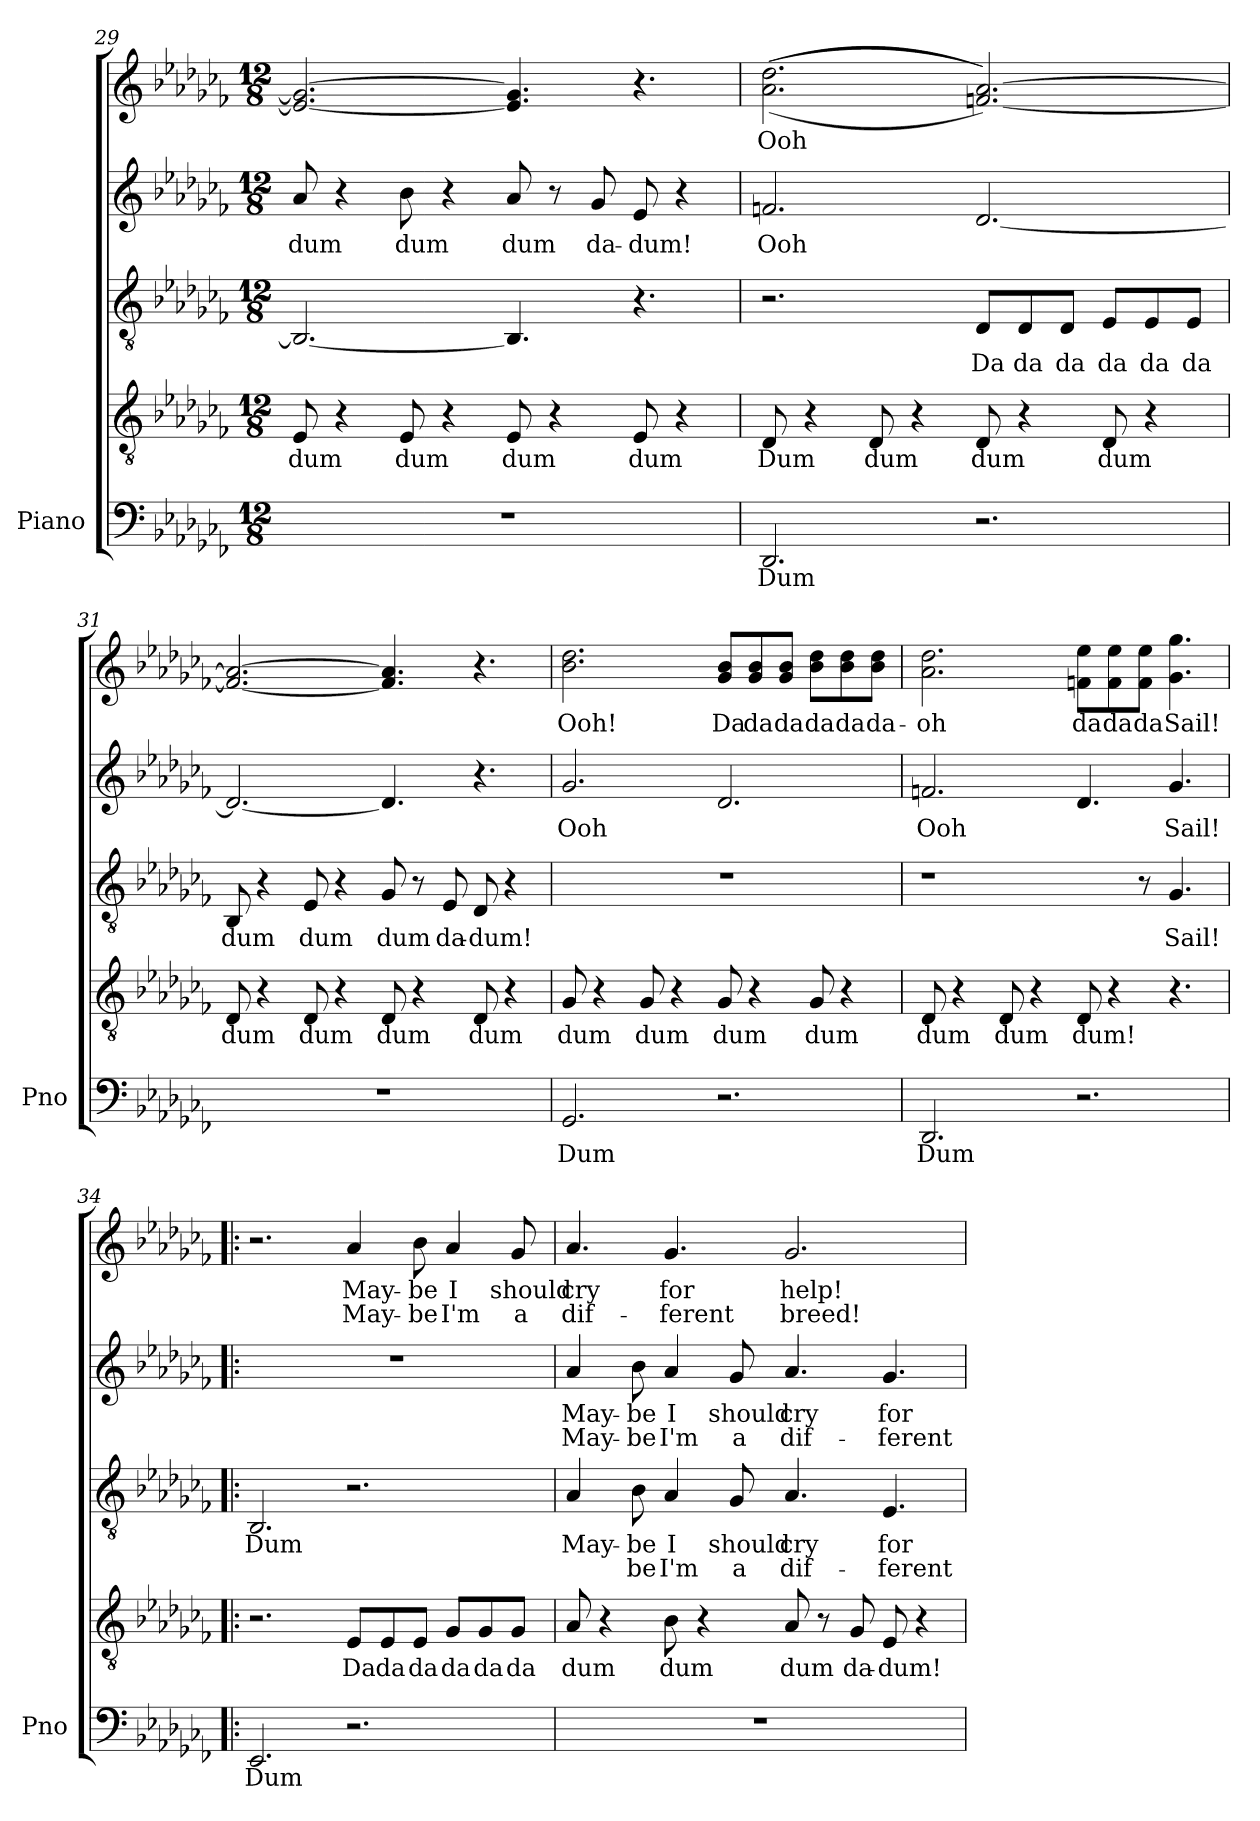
**kern	**text	**kern	**text	**kern	**text	**text	**kern	**text	**text	**kern	**text	**text
*part1	*part1	*part1	*part1	*part1	*part1	*part1	*part1	*part1	*part1	*part1	*part1	*part1
*staff5	*staff5	*staff4	*staff4	*staff3	*staff3	*staff3	*staff2	*staff2	*staff2	*staff1	*staff1	*staff1
*I"Piano	*	*	*	*	*	*	*	*	*	*	*	*
*I'Pno	*	*	*	*	*	*	*	*	*	*	*	*
*clefF4	*	*clefGv2	*	*clefGv2	*	*	*clefG2	*	*	*clefG2	*	*
*k[b-e-a-d-g-c-f-]	*	*k[b-e-a-d-g-c-f-]	*	*k[b-e-a-d-g-c-f-]	*	*	*k[b-e-a-d-g-c-f-]	*	*	*k[b-e-a-d-g-c-f-]	*	*
*M12/8	*	*M12/8	*	*M12/8	*	*	*M12/8	*	*	*M12/8	*	*
=29	=29	=29	=29	=29	=29	=29	=29	=29	=29	=29	=29	=29
!	!	!	!LO:LY:b	!	!	!	!	!LO:LY:b	!	!	!	!
1.r	.	8E-/	dum	2.BB-/_	.	.	8a-/	dum	.	2.e-/_ 2.g-/_	.	.
.	.	4r	.	.	.	.	4r	.	.	.	.	.
!	!	!	!LO:LY:b	!	!	!	!	!LO:LY:b	!	!	!	!
.	.	8E-/	dum	.	.	.	8b-\	dum	.	.	.	.
.	.	4r	.	.	.	.	4r	.	.	.	.	.
!	!	!	!LO:LY:b	!	!	!	!	!LO:LY:b	!	!	!	!
.	.	8E-/	dum	4.BB-/]	.	.	8a-/	dum	.	4.e-/] 4.g-/]	.	.
.	.	4r	.	.	.	.	8r	.	.	.	.	.
!	!	!	!	!	!	!	!	!LO:LY:b	!	!	!	!
.	.	.	.	.	.	.	8g-/	da-	.	.	.	.
!	!	!	!LO:LY:b	!	!	!	!	!LO:LY:b	!	!	!	!
.	.	8E-/	dum	4.r	.	.	8e-/	-dum!	.	4.r	.	.
.	.	4r	.	.	.	.	4r	.	.	.	.	.
!!LO:LB:g=z
=30	=30	=30	=30	=30	=30	=30	=30	=30	=30	=30	=30	=30
!	!LO:LY:b	!	!LO:LY:b	!	!	!	!	!LO:LY:b	!	!	!LO:LY:b	!
2.DD-/	Dum	8D-/	Dum	2.r	.	.	2.fn/	Ooh	.	(>(>(>2.a-\ 2.dd-\	Ooh	.
.	.	4r	.	.	.	.	.	.	.	.	.	.
!	!	!	!LO:LY:b	!	!	!	!	!	!	!	!	!
.	.	8D-/	dum	.	.	.	.	.	.	.	.	.
.	.	4r	.	.	.	.	.	.	.	.	.	.
!	!	!	!LO:LY:b	!	!LO:LY:b	!	!	!	!	!	!	!
2.r	.	8D-/	dum	8D-/L	Da	.	[2.d-/	.	.	[2.fn/ [2.a-/)))	.	.
!	!	!	!	!	!LO:LY:b	!	!	!	!	!	!	!
.	.	4r	.	8D-/	da	.	.	.	.	.	.	.
!	!	!	!	!	!LO:LY:b	!	!	!	!	!	!	!
.	.	.	.	8D-/J	da	.	.	.	.	.	.	.
!	!	!	!LO:LY:b	!	!LO:LY:b	!	!	!	!	!	!	!
.	.	8D-/	dum	8E-/L	da	.	.	.	.	.	.	.
!	!	!	!	!	!LO:LY:b	!	!	!	!	!	!	!
.	.	4r	.	8E-/	da	.	.	.	.	.	.	.
!	!	!	!	!	!LO:LY:b	!	!	!	!	!	!	!
.	.	.	.	8E-/J	da	.	.	.	.	.	.	.
=31	=31	=31	=31	=31	=31	=31	=31	=31	=31	=31	=31	=31
!	!	!	!LO:LY:b	!	!LO:LY:b	!	!	!	!	!	!	!
1.r	.	8D-/	dum	8BB-/	dum	.	2.d-/_	.	.	2.f/_ 2.a-/_	.	.
.	.	4r	.	4r	.	.	.	.	.	.	.	.
!	!	!	!LO:LY:b	!	!LO:LY:b	!	!	!	!	!	!	!
.	.	8D-/	dum	8E-/	dum	.	.	.	.	.	.	.
.	.	4r	.	4r	.	.	.	.	.	.	.	.
!	!	!	!LO:LY:b	!	!LO:LY:b	!	!	!	!	!	!	!
.	.	8D-/	dum	8G-/	dum	.	4.d-/]	.	.	4.f/] 4.a-/]	.	.
.	.	4r	.	8r	.	.	.	.	.	.	.	.
!	!	!	!	!	!LO:LY:b	!	!	!	!	!	!	!
.	.	.	.	8E-/	da-	.	.	.	.	.	.	.
!	!	!	!LO:LY:b	!	!LO:LY:b	!	!	!	!	!	!	!
.	.	8D-/	dum	8D-/	-dum!	.	4.r	.	.	4.r	.	.
.	.	4r	.	4r	.	.	.	.	.	.	.	.
=32	=32	=32	=32	=32	=32	=32	=32	=32	=32	=32	=32	=32
!	!LO:LY:b	!	!LO:LY:b	!	!	!	!	!LO:LY:b	!	!	!LO:LY:b	!
2.GG-/	Dum	8G-/	dum	1.r	.	.	2.g-/	Ooh	.	2.b-\ 2.dd-\	Ooh!	.
.	.	4r	.	.	.	.	.	.	.	.	.	.
!	!	!	!LO:LY:b	!	!	!	!	!	!	!	!	!
.	.	8G-/	dum	.	.	.	.	.	.	.	.	.
.	.	4r	.	.	.	.	.	.	.	.	.	.
!	!	!	!LO:LY:b	!	!	!	!	!	!	!	!LO:LY:b	!
2.r	.	8G-/	dum	.	.	.	2.d-/	.	.	8g-/ 8b-/L	Da	.
!	!	!	!	!	!	!	!	!	!	!	!LO:LY:b	!
.	.	4r	.	.	.	.	.	.	.	8g-/ 8b-/	da	.
!	!	!	!	!	!	!	!	!	!	!	!LO:LY:b	!
.	.	.	.	.	.	.	.	.	.	8g-/ 8b-/J	da	.
!	!	!	!LO:LY:b	!	!	!	!	!	!	!	!LO:LY:b	!
.	.	8G-/	dum	.	.	.	.	.	.	8b-\ 8dd-\L	da	.
!	!	!	!	!	!	!	!	!	!	!	!LO:LY:b	!
.	.	4r	.	.	.	.	.	.	.	8b-\ 8dd-\	da	.
!	!	!	!	!	!	!	!	!	!	!	!LO:LY:b	!
.	.	.	.	.	.	.	.	.	.	8b-\ 8dd-\J	da-	.
=33	=33	=33	=33	=33	=33	=33	=33	=33	=33	=33	=33	=33
!	!LO:LY:b	!	!LO:LY:b	!	!	!	!	!LO:LY:b	!	!	!LO:LY:b	!
2.DD-/	Dum	8D-/	dum	1r	.	.	2.fn/	Ooh	.	2.a-\ 2.dd-\	-oh	.
.	.	4r	.	.	.	.	.	.	.	.	.	.
!	!	!	!LO:LY:b	!	!	!	!	!	!	!	!	!
.	.	8D-/	dum	.	.	.	.	.	.	.	.	.
.	.	4r	.	.	.	.	.	.	.	.	.	.
!	!	!	!LO:LY:b	!	!	!	!	!	!	!	!LO:LY:b	!
2.r	.	8D-/	dum!	.	.	.	4.d-/	.	.	8fn\ 8ee-\L	da	.
!	!	!	!	!	!	!	!	!	!	!	!LO:LY:b	!
.	.	4r	.	.	.	.	.	.	.	8f\ 8ee-\	da	.
!	!	!	!	!	!	!	!	!	!	!	!LO:LY:b	!
.	.	.	.	8r	.	.	.	.	.	8f\ 8ee-\J	da	.
!	!	!	!	!	!LO:LY:b	!	!	!LO:LY:b	!	!	!LO:LY:b	!
.	.	4.r	.	4.G-/	Sail!	.	4.g-/	Sail!	.	4.g-\ 4.gg-\	Sail!	.
!!LO:LB:g=z
=34!|:	=34!|:	=34!|:	=34!|:	=34!|:	=34!|:	=34!|:	=34!|:	=34!|:	=34!|:	=34!|:	=34!|:	=34!|:
!	!LO:LY:b	!	!	!	!LO:LY:b	!	!	!	!	!	!	!
2.EE-/	Dum	2.r	.	2.BB-/	Dum	.	1.r	.	.	2.r	.	.
!	!	!	!LO:LY:b	!	!	!	!	!	!	!	!LO:LY:b	!LO:LY:b
2.r	.	8E-/L	Da	2.r	.	.	.	.	.	4a-/	May-	May-
!	!	!	!LO:LY:b	!	!	!	!	!	!	!	!	!
.	.	8E-/	da	.	.	.	.	.	.	.	.	.
!	!	!	!LO:LY:b	!	!	!	!	!	!	!	!LO:LY:b	!LO:LY:b
.	.	8E-/J	da	.	.	.	.	.	.	8b-\	-be	-be
!	!	!	!LO:LY:b	!	!	!	!	!	!	!	!LO:LY:b	!LO:LY:b
.	.	8G-/L	da	.	.	.	.	.	.	4a-/	I	I'm
!	!	!	!LO:LY:b	!	!	!	!	!	!	!	!	!
.	.	8G-/	da	.	.	.	.	.	.	.	.	.
!	!	!	!LO:LY:b	!	!	!	!	!	!	!	!LO:LY:b	!LO:LY:b
.	.	8G-/J	da	.	.	.	.	.	.	8g-/	should	a
=35	=35	=35	=35	=35	=35	=35	=35	=35	=35	=35	=35	=35
!	!	!	!LO:LY:b	!	!LO:LY:b	!	!	!LO:LY:b	!LO:LY:b	!	!LO:LY:b	!LO:LY:b
1.r	.	8A-/	dum	4A-/	May-	.	4a-/	May-	May-	4.a-/	cry	dif-
.	.	4r	.	.	.	.	.	.	.	.	.	.
!	!	!	!	!	!LO:LY:b	!LO:LY:b	!	!LO:LY:b	!LO:LY:b	!	!	!
.	.	.	.	8B-\	-be	-be	8b-\	-be	-be	.	.	.
!	!	!	!LO:LY:b	!	!LO:LY:b	!LO:LY:b	!	!LO:LY:b	!LO:LY:b	!	!LO:LY:b	!LO:LY:b
.	.	8B-\	dum	4A-/	I	I'm	4a-/	I	I'm	4.g-/	for	-ferent
.	.	4r	.	.	.	.	.	.	.	.	.	.
!	!	!	!	!	!LO:LY:b	!LO:LY:b	!	!LO:LY:b	!LO:LY:b	!	!	!
.	.	.	.	8G-/	should	a	8g-/	should	a	.	.	.
!	!	!	!LO:LY:b	!	!LO:LY:b	!LO:LY:b	!	!LO:LY:b	!LO:LY:b	!	!LO:LY:b	!LO:LY:b
.	.	8A-/	dum	4.A-/	cry	dif-	4.a-/	cry	dif-	2.g-/	help!	breed!
.	.	8r	.	.	.	.	.	.	.	.	.	.
!	!	!	!LO:LY:b	!	!	!	!	!	!	!	!	!
.	.	8G-/	da-	.	.	.	.	.	.	.	.	.
!	!	!	!LO:LY:b	!	!LO:LY:b	!LO:LY:b	!	!LO:LY:b	!LO:LY:b	!	!	!
.	.	8E-/	-dum!	4.E-/	for	-ferent	4.g-/	for	-ferent	.	.	.
.	.	4r	.	.	.	.	.	.	.	.	.	.
=	=	=	=	=	=	=	=	=	=	=	=	=
*-	*-	*-	*-	*-	*-	*-	*-	*-	*-	*-	*-	*-
